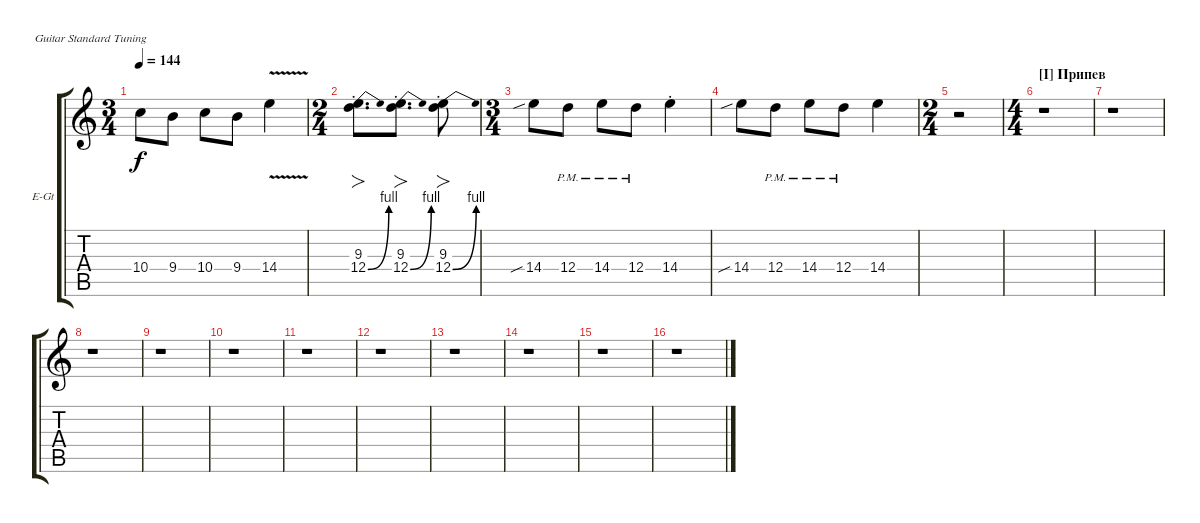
\defaultSystemsLayout 4
\bracketExtendMode groupsimilarinstruments
\firstSystemTrackNameOrientation horizontal
\otherSystemsTrackNameOrientation horizontal
\track ("Solo" "E-Gt") {instrument distortionguitar}
\staff {score tabs}
\tuning (E4 B3 G3 D3 A2 E2)
\ts (3 4)
\tempo 144
\clef g2
\ks c
10.4.8{dy f} 9.4.8 10.4.8 9.4.8 14.4{v}.4 |
\ts (2 4)
(12.4{be (bend 0 0 15 4) st} 9.3{st}).8{fo d} (12.4{be (bend 0 0 15 4) st} 9.3{st}).8{fo d} (12.4{be (bend 0 0 15 4) st} 9.3{st}).8{fo} |
\ts (3 4)
14.4{sib}.8 12.4{pm}.8 14.4{pm}.8 12.4{pm}.8 14.4{st}.4 |
14.4{sib}.8 12.4{pm}.8 14.4{pm}.8 12.4{pm}.8 14.4.4 |
\ts (2 4)
r.2 |
\ts (4 4)
\section ("I" "Припев ")
r.1 |
r.1 |
r.1 |
r.1 |
r.1 |
r.1 |
r.1 |
r.1 |
r.1 |
r.1 |
r.1
